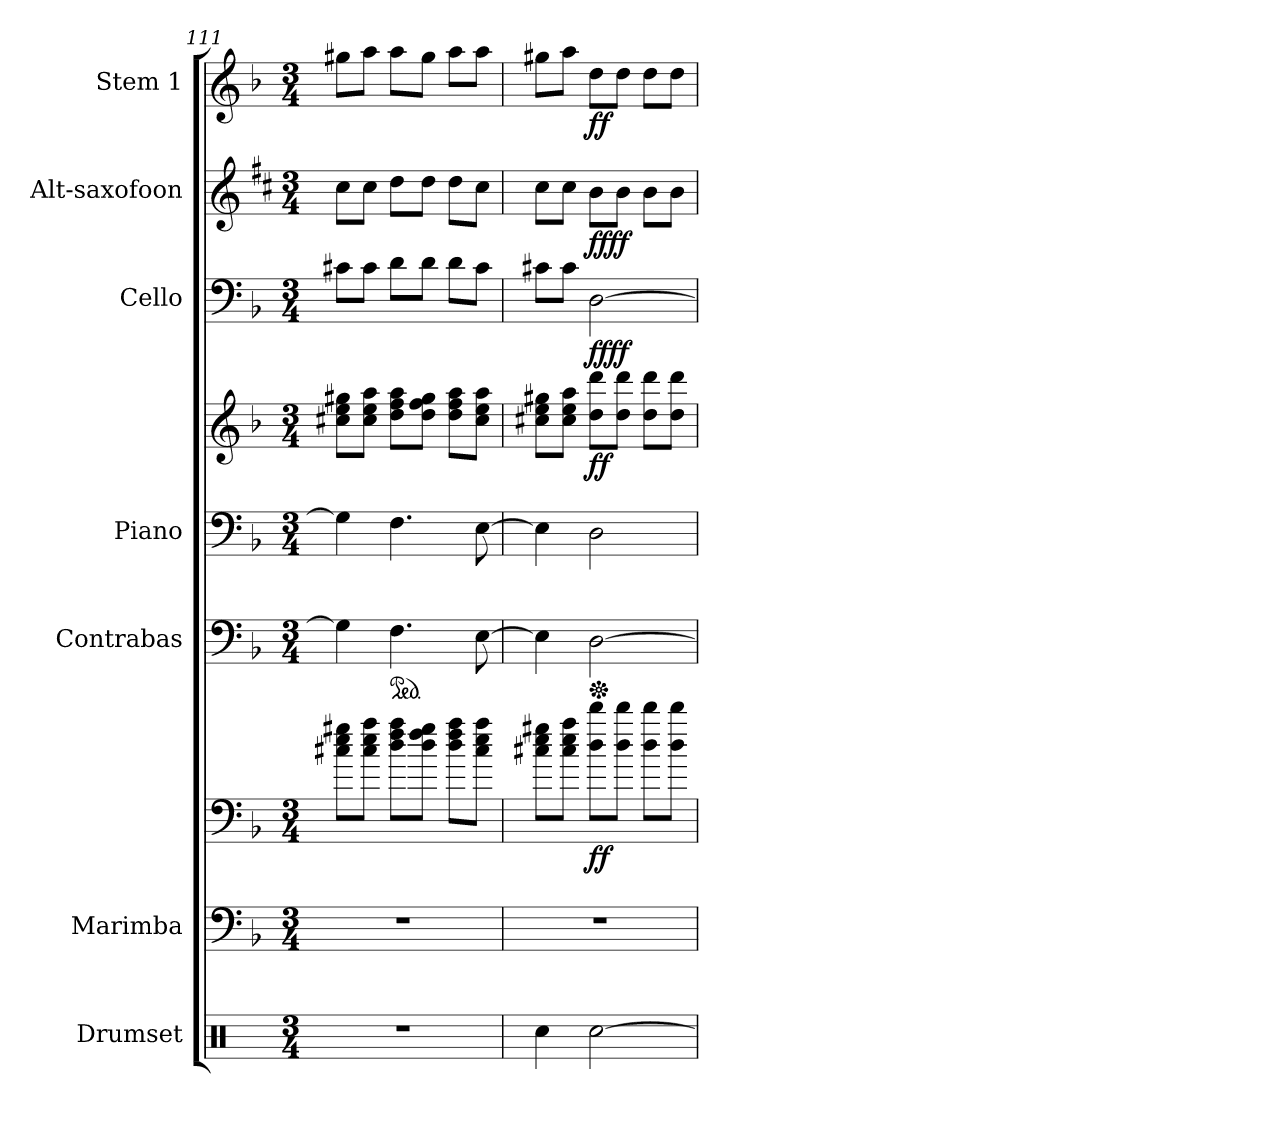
**kern	**kern	**kern	**dynam	**kern	**kern	**kern	**dynam	**kern	**dynam	**kern	**dynam	**kern	**dynam
*part7	*part6	*part6	*part6	*part5	*part4	*part4	*part4	*part3	*part3	*part2	*part2	*part1	*part1
*staff9	*staff8	*staff7	*staff7/8	*staff6	*staff5	*staff4	*staff4/5	*staff3	*staff3	*staff2	*staff2	*staff1	*staff1
*I"Drumset	*I"Marimba	*	*	*I"Contrabas	*I"Piano	*	*	*I"Cello	*	*I"Alt-saxofoon	*	*I"Stem 1	*
*I'D. set	*I'Mrm.	*	*	*I'Ca. Bs.	*I'Pno.	*	*	*	*	*I'A. Sax.	*	*I'Stm. 1	*
*clefX	*clefF4	*clefF4	*	*clefF4	*clefF4	*clefG2	*	*clefF4	*	*clefG2	*	*clefG2	*
*	*	*	*	*ITrd7c12	*	*	*	*	*	*ITrd5c9	*	*	*
*k[]	*k[b-]	*k[b-]	*	*k[b-]	*k[b-]	*k[b-]	*	*k[b-]	*	*k[b-]	*	*k[b-]	*
*M3/4	*M3/4	*M3/4	*	*M3/4	*M3/4	*M3/4	*	*M3/4	*	*M3/4	*	*M3/4	*
=111	=111	=111	=111	=111	=111	=111	=111	=111	=111	=111	=111	=111	=111
2.r	2.r	8cc#X\ 8ee\ 8gg#X\L	.	4GG\]	4G\]	8cc#X\ 8ee\ 8gg#X\L	.	8c#X\L	.	8e\L	.	8gg#X\L	.
.	.	8cc#\ 8ee\ 8aa\J	.	.	.	8cc#\ 8ee\ 8aa\J	.	8c#\J	.	8e\J	.	8aa\J	.
*	*	*	*	*ped	*	*	*	*	*	*	*	*	*
.	.	8dd\ 8ff\ 8aa\L	.	4.FF\	4.F\	8dd\ 8ff\ 8aa\L	.	8d\L	.	8f\L	.	8aa\L	.
.	.	8dd\ 8ff\ 8gg#\J	.	.	.	8dd\ 8ff\ 8gg#\J	.	8d\J	.	8f\J	.	8gg#\J	.
.	.	8dd\ 8ff\ 8aa\L	.	.	.	8dd\ 8ff\ 8aa\L	.	8d\L	.	8f\L	.	8aa\L	.
.	.	8cc#\ 8ee\ 8aa\J	.	[8EE\	[8E\	8cc#\ 8ee\ 8aa\J	.	8c#\J	.	8e\J	.	8aa\J	.
=112	=112	=112	=112	=112	=112	=112	=112	=112	=112	=112	=112	=112	=112
4Rcc\	2.r	8cc#X\ 8ee\ 8gg#X\L	.	4EE\]	4E\]	8cc#X\ 8ee\ 8gg#X\L	.	8c#X\L	.	8e\L	.	8gg#X\L	.
.	.	8cc#\ 8ee\ 8aa\J	.	.	.	8cc#\ 8ee\ 8aa\J	.	8c#\J	.	8e\J	.	8aa\J	.
*	*	*	*	*Xped	*	*	*	*	*	*	*	*	*
!	!	!	!LO:DY:b	!	!	!	!LO:DY:b	!	!LO:DY:b	!	!	!	!
!	!	!	!	!	!	!	!	!	!LO:DY:n=1:b	!	!LO:DY:b	!	!
!	!	!	!	!	!	!	!	!	!	!	!LO:DY:n=1:b	!	!LO:DY:b
[2Rcc\	.	8dd\ 8ddd\L	ff	[2DD\	2D\	8dd\ 8ddd\L	ff	[2D\	ff ff	8d\L	ff ff	8dd\L	ff
.	.	8dd\ 8ddd\J	.	.	.	8dd\ 8ddd\J	.	.	.	8d\J	.	8dd\J	.
.	.	8dd\ 8ddd\L	.	.	.	8dd\ 8ddd\L	.	.	.	8d\L	.	8dd\L	.
.	.	8dd\ 8ddd\J	.	.	.	8dd\ 8ddd\J	.	.	.	8d\J	.	8dd\J	.
=	=	=	=	=	=	=	=	=	=	=	=	=	=
*-	*-	*-	*-	*-	*-	*-	*-	*-	*-	*-	*-	*-	*-
